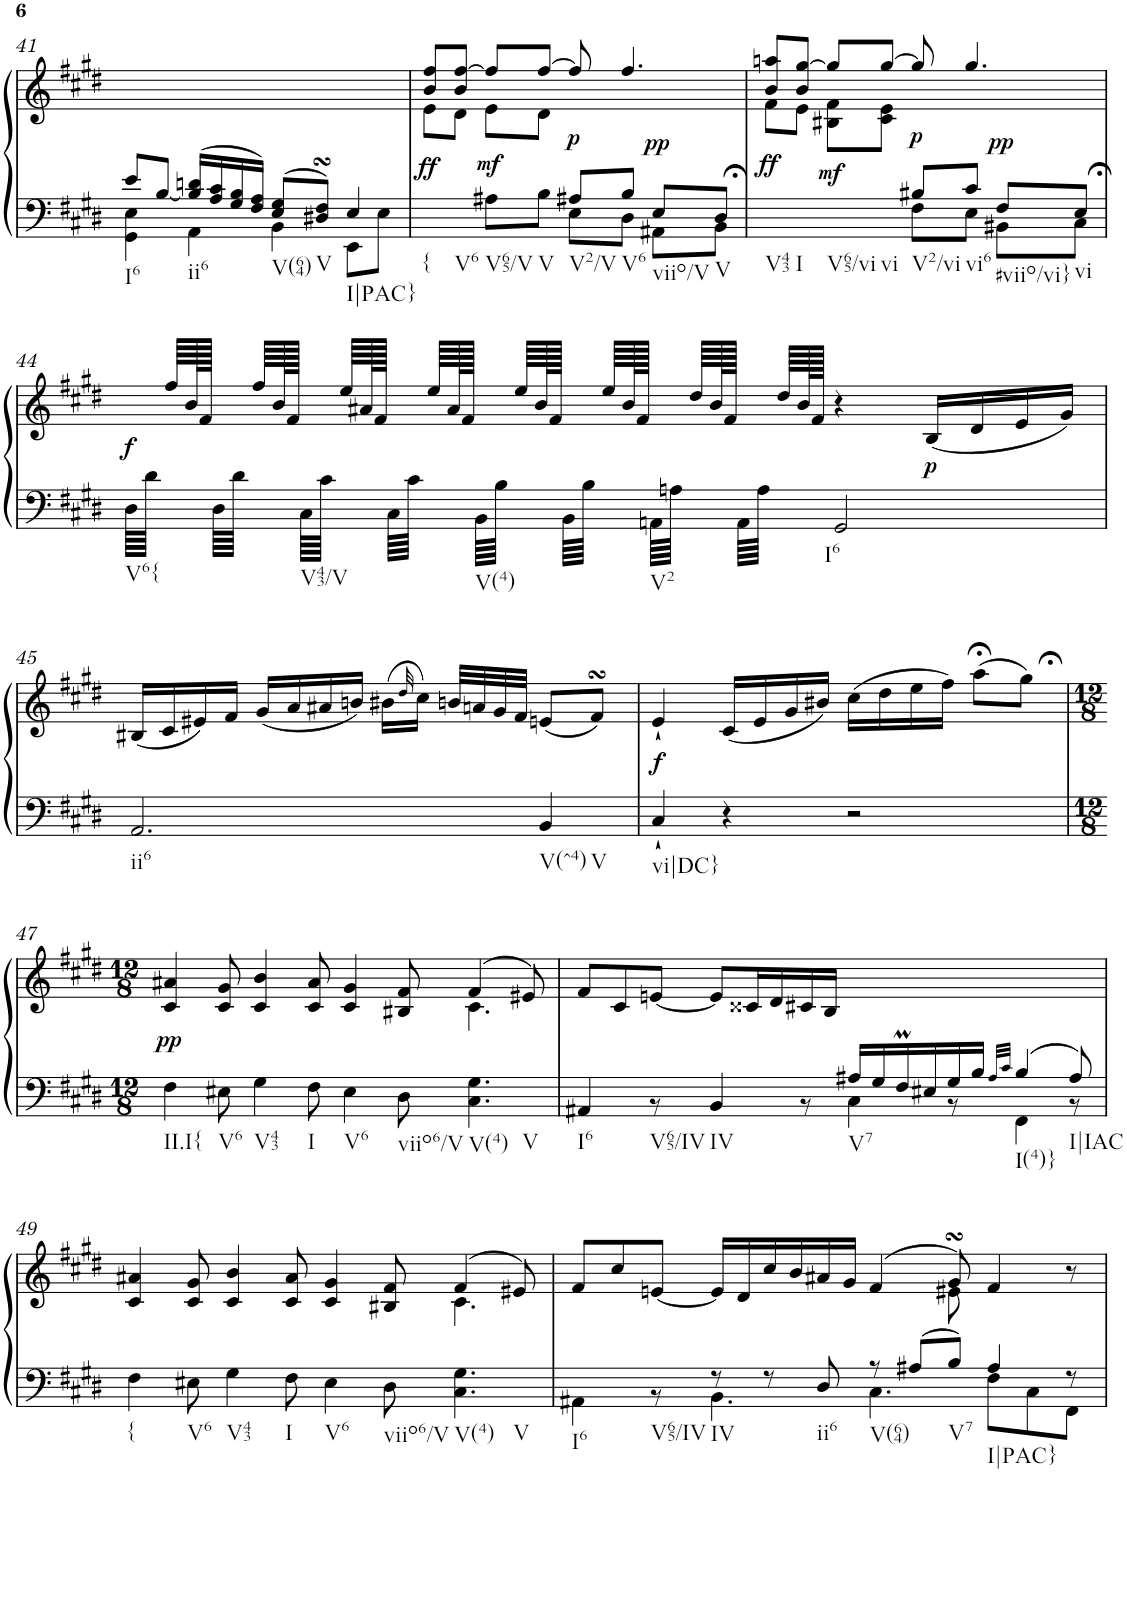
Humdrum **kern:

**kern	**kern	**dynam
*part1	*part1	*part1
*staff2	*staff1	*staff1/2
*I"Harpsichord	*	*
*I'Hch.	*	*
!!LO:PB:g=z
*clefF4	*clefG2	*
*k[f#c#g#d#]	*k[f#c#g#d#]	*
*E:	*E:	*
*M4/4	*M4/4	*
*met(c)	*met(c)	*
=41	=41	=41
*^	*	*
!LO:TX:b:t=I6	!	!	!
8e/L	4GG#\ 4E\	1ryy	.
[<8B/J	.	.	.
!LO:TX:b:t=ii6	!	!	!
16B/] 16dn/LL	4AA\	.	.
16A/ 16c#/	.	.	.
16G#/ 16B/	.	.	.
16F#/ 16A/JJ	.	.	.
!LO:TX:b:t=V(64)	!	!	!
8E/ 8G#/L	4BB\	.	.
!LO:TX:b:t=V	!	!	!
8D#X/sSSs 8F#/sSSsJ	.	.	.
!LO:TX:b:t=I|PAC}	!	!	!
4E/	8EE\L	.	.
.	8E\J	.	.
=42	=42	=42	=42
*	*	*^	*
!LO:TX:b:t={	!	!	!	!
!LO:TX:b:t=V6	!	!	!	!
!	!	!	!	!LO:DY:b
*	*	*	*^	*
4ryy	2ryy	8b/ 8ff#/L	8e\L	2.ryy	ff
.	.	8b/ [>8ff#/J	8d#\J	.	.
!LO:TX:b:t=V65/V	!	!	!	!	!
!	!	!	!	!	!LO:DY:b
8A#X\L	.	8ff#/L]	8e\L	.	mf
!LO:TX:b:t=V	!	!	!	!	!
8B\J	.	[>8ff#/J	8d#\J	.	.
!LO:TX:b:t=V2/V	!	!	!	!	!
!	!	!	!	!	!LO:DY:b
8A#X/L	8E\L	8ff#/]	2ryy	.	p
!LO:TX:b:t=V6	!	!	!	!	!
8B/J	8D#\J	4.ff#/	.	.	.
!LO:TX:b:t=viio/V	!	!	!	!	!
!	!	!	!	!	!LO:DY:b
8E/L	8AA#X\L	.	.	4ryy	pp
!LO:TX:b:t=V	!	!	!	!	!
8D#;</J	8BB\J	.	.	.	.
=43	=43	=43	=43	=43	=43
!LO:TX:b:t=V43	!	!	!	!	!
!LO:TX:b:t=I	!	!	!	!	!
!LO:TX:b:t=V65/vi	!	!	!	!	!
!LO:TX:b:t=vi	!	!	!	!	!
!	!	!	!	!	!LO:DY:b
2ryy	2ryy	8b/ 8aan/L	8f#\L	2.ryy	ff
.	.	8b/ [>8gg#/J	8e\J	.	.
!	!	!	!	!	!LO:DY:a
.	.	8gg#/L]	8B#X\ 8f#\L	.	mf
.	.	[>8gg#/J	8c#\ 8e\J	.	.
!LO:TX:b:t=V2/vi	!	!	!	!	!
!	!	!	!	!	!LO:DY:b
8B#X/L	8F#\L	8gg#/]	2ryy	.	p
!LO:TX:b:t=vi6	!	!	!	!	!
8c#/J	8E\J	4.gg#/	.	.	.
!LO:TX:b:t=#viio/vi}	!	!	!	!	!
!	!	!	!	!	!LO:DY:b
8F#/L	8BB#X\L	.	.	4ryy	pp
!LO:TX:b:t=vi	!	!	!	!	!
8E;</J	8C#\J	.	.	.	.
!!LO:LB:g=z
=44	=44	=44	=44	=44	=44
!LO:TX:b:t=V6{	!	!	!	!	!
!	!	!	!	!	!LO:DY:a=2
*v	*v	*	*	*	*
*	*v	*v	*v	*
64D#\LLLL	32ryy	f
64d#\JJJJ	.	.
32ryy	64ff#/LLLL	.
.	128b/L	.
.	128f#/JJJJJ	.
64D#\LLLL	32ryy	.
64d#\JJJJ	.	.
32ryy	64ff#/LLLL	.
.	128b/L	.
.	128f#/JJJJJ	.
!LO:TX:b:t=V43/V	!	!
64C#\LLLL	32ryy	.
64c#\JJJJ	.	.
32ryy	64ee/LLLL	.
.	128a#X/L	.
.	128f#/JJJJJ	.
64C#\LLLL	32ryy	.
64c#\JJJJ	.	.
32ryy	64ee/LLLL	.
.	128a#/L	.
.	128f#/JJJJJ	.
!LO:TX:b:t=V(4)	!	!
64BB\LLLL	32ryy	.
64B\JJJJ	.	.
32ryy	64ee/LLLL	.
.	128b/L	.
.	128f#/JJJJJ	.
64BB\LLLL	32ryy	.
64B\JJJJ	.	.
32ryy	64ee/LLLL	.
.	128b/L	.
.	128f#/JJJJJ	.
!LO:TX:b:t=V2	!	!
64AAn\LLLL	32ryy	.
64An\JJJJ	.	.
32ryy	64dd#/LLLL	.
.	128b/L	.
.	128f#/JJJJJ	.
64AA\LLLL	32ryy	.
64A\JJJJ	.	.
32ryy	64dd#/LLLL	.
.	128b/L	.
.	128f#/JJJJJ	.
!LO:TX:b:t=I6	!	!
2GG#/	4r	.
!	!	!LO:DY:b
.	(<16B/LL	p
.	16d#/	.
.	16e/	.
.	16g#/JJ)	.
!!LO:LB:g=z
=45	=45	=45
!LO:TX:b:t=ii6	!	!
2.AA/	(<16B#X/LL	.
.	16c#/	.
.	16e#X/)	.
.	16f#/JJ	.
.	(<16g#/LL	.
.	16a/	.
.	16a#X/	.
.	16bn/JJ)	.
.	(>16b#X\LL	.
.	32qdd#/	.
.	16cc#\JJ)	.
.	32bn/LLL	.
.	32an/	.
.	32g#/	.
.	32f#/JJJ	.
!LO:TX:b:t=V(^4)	!	!
!LO:TX:b:t=V	!	!
4BB/	(<8en/L	.
.	8f#sSSS/J)	.
=46	=46	=46
!LO:TX:b:t=vi|DC}	!	!
!	!	!LO:DY:a=2
4C#`/	4e`/	f
4r	(<16c#/LL	.
.	16e/	.
.	16g#/	.
.	16b#X/JJ)	.
2r	(>16cc#\LL	.
.	16dd#\	.
.	16ee\	.
.	16ff#\JJ)	.
.	(>8aa;<\L	.
.	8gg#;<\J)	.
!!LO:LB:g=z
=47	=47	=47
*M12/8	*M12/8	*
*	*^	*
!LO:TX:b:t=II.I{	!	!	!
!	!	!	!LO:DY:b
4F#\	4c#/ 4a#X/	8ryy	pp
!LO:TX:b:t=V6	!	!	!
*	*v	*v	*
8E#X\	8c#/ 8g#/	.
!LO:TX:b:t=V43	!	!
4G#\	4c#/ 4b/	.
!LO:TX:b:t=I	!	!
8F#\	8c#/ 8a#/	.
!LO:TX:b:t=V6	!	!
4E#\	4c#/ 4g#/	.
!LO:TX:b:t=viio6/V	!	!
8D#\	8B#X/ 8f#/	.
*	*^	*
!LO:TX:b:t=V(4)	!	!	!
!LO:TX:b:t=V	!	!	!
4.C#\ 4.G#\	(4f#/	4.c#\	.
.	8e#X/)	.	.
*	*v	*v	*
=48	=48	=48
*^	*	*
!LO:TX:b:t=I6	!	!	!
!LO:TX:b:t=V65/IV	!	!	!
!LO:TX:b:t=IV	!	!	!
2.ryy	4AA#X/	8f#/L	.
.	.	8c#/	.
.	8r	[8en/J	.
.	4BB/	8e/L]	.
.	.	16c##X/L	.
.	.	16d#/	.
.	8r	16c#X/	.
.	.	16B/JJ	.
!LO:TX:b:t=V7	!	!	!
16A#X/LL	4C#\	2.ryy	.
16G#/	.	.	.
16F#M/	.	.	.
16E#X/	.	.	.
16G#/	8r	.	.
16B/JJ	.	.	.
32qA#/LLL	.	.	.
32qc#/JJJ	.	.	.
!LO:TX:b:t=I(4)}	!	!	!
4B/	4FF#\	.	.
!LO:TX:b:t=I|IAC	!	!	!
8A#/	8r	.	.
!!LO:LB:g=z
=49	=49	=49	=49
*	*	*^	*
!LO:TX:b:t={	!	!	!	!
*v	*v	*	*	*
4F#\	4c#/ 4a#X/	8ryy	.
!LO:TX:b:t=V6	!	!	!
*	*v	*v	*
8E#X\	8c#/ 8g#/	.
!LO:TX:b:t=V43	!	!
4G#\	4c#/ 4b/	.
!LO:TX:b:t=I	!	!
8F#\	8c#/ 8a#/	.
!LO:TX:b:t=V6	!	!
4E#\	4c#/ 4g#/	.
!LO:TX:b:t=viio6/V	!	!
8D#\	8B#X/ 8f#/	.
*	*^	*
!LO:TX:b:t=V(4)	!	!	!
!LO:TX:b:t=V	!	!	!
4.C#\ 4.G#\	(4f#/	4.c#\	.
.	8e#X/)	.	.
=50	=50	=50	=50
*^	*	*	*
!LO:TX:b:t=I6	!	!	!	!
!LO:TX:b:t=V65/IV	!	!	!	!
4.ryy	4AA#X\	8f#/L	1ryy	.
.	.	8cc#/	.	.
.	8r	[8en/J	.	.
!LO:TX:b:t=IV	!	!	!	!
8r	4.BB\	16e/LL]	.	.
.	.	16d#/	.	.
8r	.	16cc#/	.	.
.	.	16b/	.	.
!LO:TX:b:t=ii6	!	!	!	!
8D#/	.	16a#X/	.	.
.	.	16g#/JJ	.	.
!LO:TX:b:t=V(64)	!	!	!	!
8r	4.C#\	(>4f#/	.	.
8A#X/L	.	.	.	.
!LO:TX:b:t=V7	!	!	!	!
8B/J	.	8g#sSsS/)	8e#X\	.
!LO:TX:b:t=I|PAC}	!	!	!	!
4A#/	8F#\L	4f#/	4.ryy	.
.	8C#\	.	.	.
8r	8FF#\J	8r	.	.
*v	*v	*	*	*
*	*v	*v	*
=	=	=
*-	*-	*-
